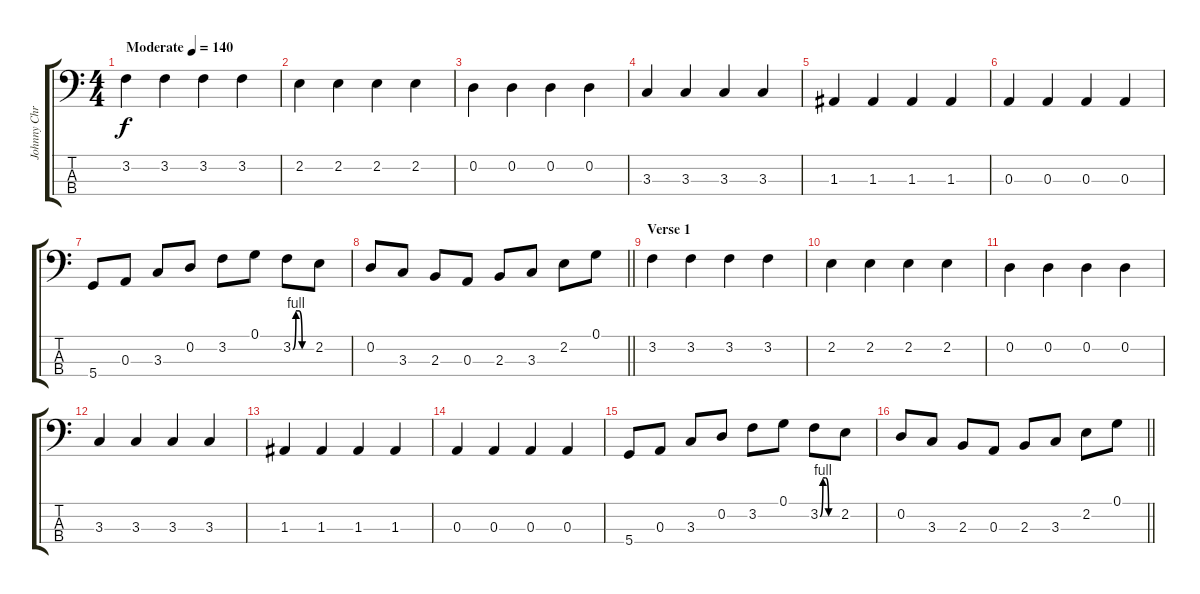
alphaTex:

\track ("Johnny Christ" "Johnny Chr") {instrument electricbassfinger}
\staff {score tabs}
\tuning (G2 D2 A1 D1) {hide}
\ts (4 4)
\tempo (140 "Moderate")
\clef f4
\ks c
3.2.4{dy f instrument electricbassfinger} 3.2.4 3.2.4 3.2.4 |
2.2.4 2.2.4 2.2.4 2.2.4 |
0.2.4 0.2.4 0.2.4 0.2.4 |
3.3.4 3.3.4 3.3.4 3.3.4 |
1.3.4 1.3.4 1.3.4 1.3.4 |
0.3.4 0.3.4 0.3.4 0.3.4 |
5.4.8 0.3.8 3.3.8 0.2.8 3.2.8 0.1.8 3.2{be (custom 0 0 10 4 20 4 30 0 60 0)}.8 2.2.8 |
\barLineRight lightlight
0.2.8 3.3.8 2.3.8 0.3.8 2.3.8 3.3.8 2.2.8 0.1.8 |
\section ("" "Verse 1")
3.2.4 3.2.4 3.2.4 3.2.4 |
2.2.4 2.2.4 2.2.4 2.2.4 |
0.2.4 0.2.4 0.2.4 0.2.4 |
3.3.4 3.3.4 3.3.4 3.3.4 |
1.3.4 1.3.4 1.3.4 1.3.4 |
0.3.4 0.3.4 0.3.4 0.3.4 |
5.4.8 0.3.8 3.3.8 0.2.8 3.2.8 0.1.8 3.2{be (custom 0 0 10 4 20 4 30 0 60 0)}.8 2.2.8 |
\barLineRight lightlight
0.2.8 3.3.8 2.3.8 0.3.8 2.3.8 3.3.8 2.2.8 0.1.8
